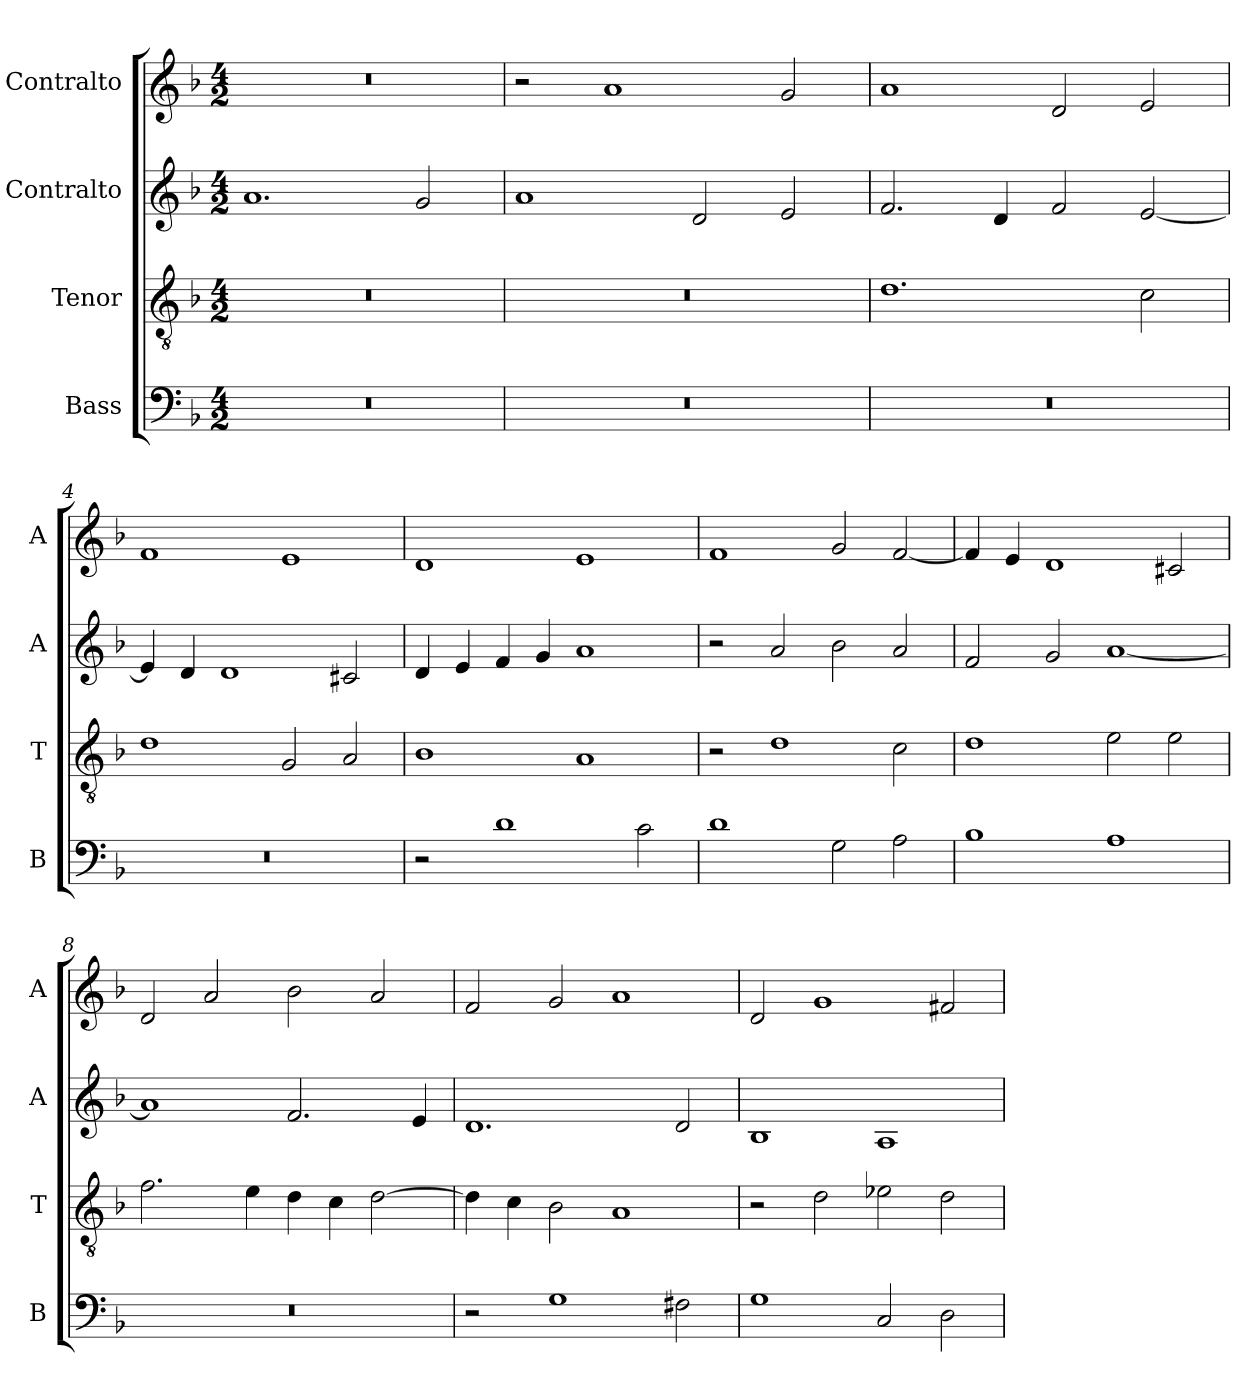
**kern	**kern	**kern	**kern
*part4	*part3	*part2	*part1
*staff4	*staff3	*staff2	*staff1
*I"Bass	*I"Tenor	*I"Contralto	*I"Contralto
*I'B	*I'T	*I'A	*I'A
*clefF4	*clefGv2	*clefG2	*clefG2
*k[b-]	*k[b-]	*k[b-]	*k[b-]
*G:dor	*G:dor	*G:dor	*G:dor
*M4/2	*M4/2	*M4/2	*M4/2
=1	=1	=1	=1
0r	0r	1.a	0r
.	.	2g	.
=2	=2	=2	=2
0r	0r	1a	2r
.	.	.	1a
.	.	2d	.
.	.	2e	2g
=3	=3	=3	=3
0r	1.d	2.f	1a
.	.	4d	.
.	.	2f	2d
.	2c	[2e	2e
=4	=4	=4	=4
0r	1d	4e]	1f
.	.	4d	.
.	.	1d	.
.	2G	.	1e
.	2A	2c#X	.
=5	=5	=5	=5
2r	1B-	4d	1d
.	.	4e	.
1d	.	4f	.
.	.	4g	.
.	1A	1a	1e
2c	.	.	.
=6	=6	=6	=6
1d	2r	2r	1f
.	1d	2a	.
2G	.	2b-	2g
2A	2c	2a	[2f
=7	=7	=7	=7
1B-	1d	2f	4f]
.	.	.	4e
.	.	2g	1d
1A	2e	[1a	.
.	2e	.	2c#X
=8	=8	=8	=8
0r	2.f	1a]	2d
.	.	.	2a
.	4e	.	.
.	4d	2.f	2b-
.	4c	.	.
.	[2d	.	2a
.	.	4e	.
=9	=9	=9	=9
2r	4d]	1.d	2f
.	4c	.	.
1G	2B-	.	2g
.	1A	.	1a
2F#X	.	2d	.
=10	=10	=10	=10
1G	2r	1B-	2d
.	2d	.	1g
2C	2e-X	1A	.
2D	2d	.	2f#X
=	=	=	=
*-	*-	*-	*-
